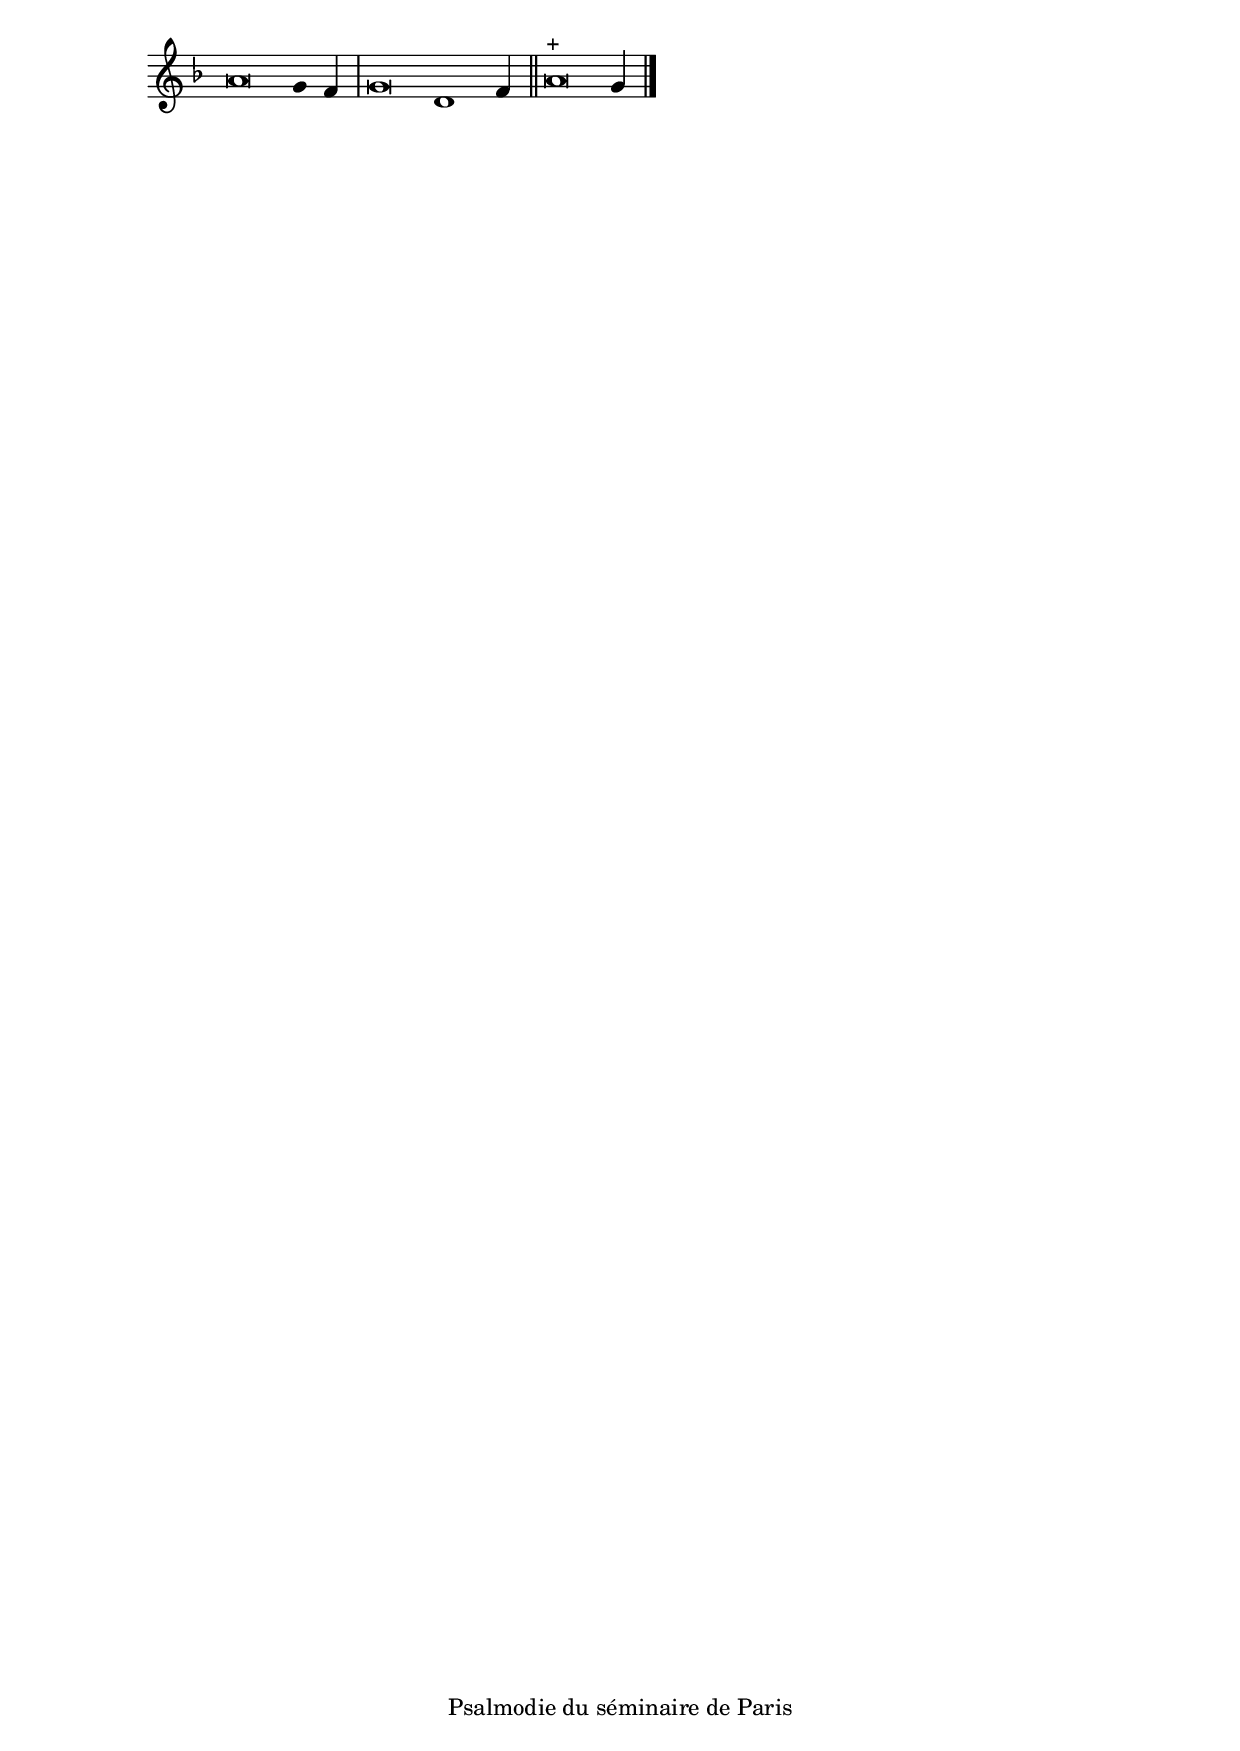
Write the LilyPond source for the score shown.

\version "2.20.0"
\language "italiano"

stemOff = \hide Staff.Stem
stemOn  = \undo \stemOff

\header {
  %title = "Cantique de l'Ancien Testament 22"
  %tagline = ##f
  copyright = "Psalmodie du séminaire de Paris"
}

\score {
  \new Staff \with { \remove "Time_signature_engraver" }
  \relative
  {
    \key fa \major
    \cadenzaOn
    \stemOff la'\breve sol4 \stemOn fa4
    \bar "|"
    \stemOff sol\breve re1 \stemOn fa4
    \bar "||"
    \stemOff la\breve^\markup{+} \stemOn sol4
    \bar "|."
  }
}